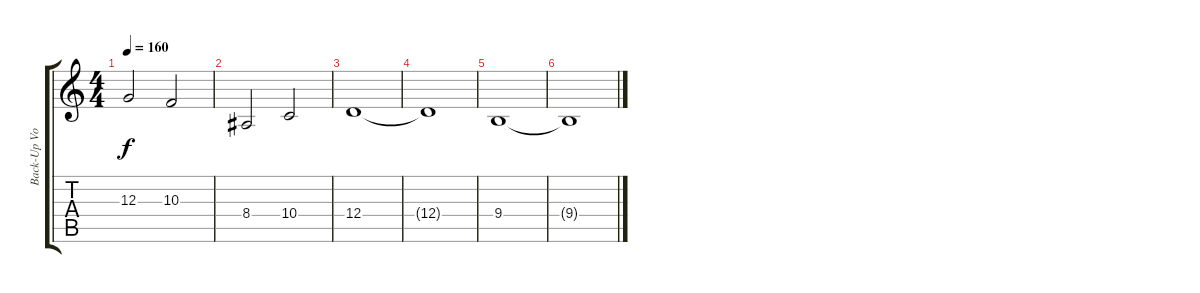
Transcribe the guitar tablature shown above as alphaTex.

\track ("Back-Up Vocals" "Back-Up Vo") {instrument oboe}
\staff {score tabs}
\tuning (E4 B3 G3 D3 A2 E2) {hide}
\ts (4 4)
\tempo 160
\clef g2
\ks c
12.3.2{dy f} 10.3.2 |
8.4.2 10.4.2 |
12.4.1 |
12.4{t}.1 |
9.4.1 |
9.4{t}.1
